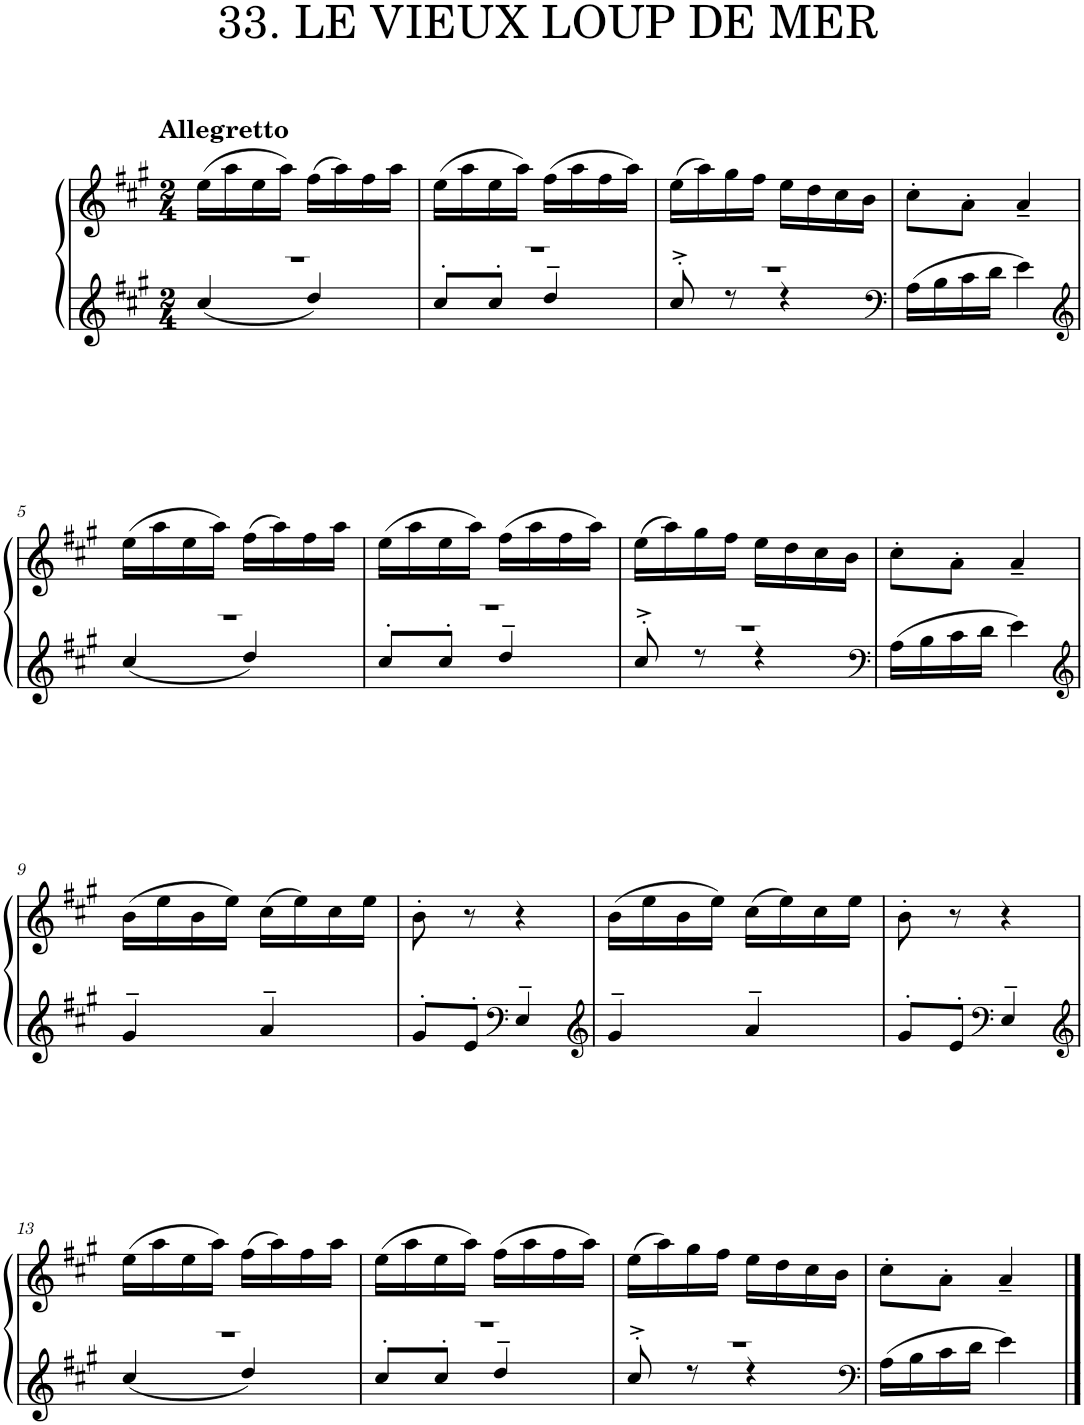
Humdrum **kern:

**kern	**kern
*part1	*part1
*staff2	*staff1
*I"Piano	*
*I'Pno.	*
*clefG2	*clefG2
*k[f#c#g#]	*k[f#c#g#]
*M2/4	*M2/4
=1	=1
*^	*
!	!	!LO:TX:a:B:t=Allegretto
2r	4cc#/	(16ee\LL
.	.	16aa\
.	.	16ee\
.	.	16aa\JJ)
.	4dd/	(16ff#\LL
.	.	16aa\)
.	.	16ff#\
.	.	16aa\JJ
=2	=2	=2
2r	8cc#'/L	(16ee\LL
.	.	16aa\
.	8cc#'/J	16ee\
.	.	16aa\JJ)
.	4dd~/	(16ff#\LL
.	.	16aa\
.	.	16ff#\
.	.	16aa\JJ)
=3	=3	=3
2r	8cc#'^/	(16ee\LL
.	.	16aa\)
.	8r	16gg#\
.	.	16ff#\JJ
.	4r	16ee\LL
.	.	16dd\
.	.	16cc#\
.	.	16b\JJ
*v	*v	*
=4	=4
*clefF4	*
16A\LL	8cc#'\L
16B\	.
16c#\	8a'\J
16d\JJ	.
4e\	4a~/
!!LO:LB:g=z
=5	=5
*clefG2	*
*^	*
2r	4cc#/	(16ee\LL
.	.	16aa\
.	.	16ee\
.	.	16aa\JJ)
.	4dd/	(16ff#\LL
.	.	16aa\)
.	.	16ff#\
.	.	16aa\JJ
=6	=6	=6
2r	8cc#'/L	(16ee\LL
.	.	16aa\
.	8cc#'/J	16ee\
.	.	16aa\JJ)
.	4dd~/	(16ff#\LL
.	.	16aa\
.	.	16ff#\
.	.	16aa\JJ)
=7	=7	=7
2r	8cc#'^/	(16ee\LL
.	.	16aa\)
.	8r	16gg#\
.	.	16ff#\JJ
.	4r	16ee\LL
.	.	16dd\
.	.	16cc#\
.	.	16b\JJ
*v	*v	*
=8	=8
*clefF4	*
16A\LL	8cc#'\L
16B\	.
16c#\	8a'\J
16d\JJ	.
4e\	4a~/
!!LO:LB:g=z
=9	=9
*clefG2	*
*^	*
2ryy	4g#~/	(16b\LL
.	.	16ee\
.	.	16b\
.	.	16ee\JJ)
.	4a~/	(16cc#\LL
.	.	16ee\)
.	.	16cc#\
.	.	16ee\JJ
=10	=10	=10
2ryy	8g#'/L	8b'\
.	8e'/J	8r
*clefF4	*	*
.	4E~/	4r
=11	=11	=11
*clefG2	*	*
2ryy	4g#~/	(16b\LL
.	.	16ee\
.	.	16b\
.	.	16ee\JJ)
.	4a~/	(16cc#\LL
.	.	16ee\)
.	.	16cc#\
.	.	16ee\JJ
=12	=12	=12
2ryy	8g#'/L	8b'\
.	8e'/J	8r
*clefF4	*	*
.	4E~/	4r
!!LO:LB:g=z
=13	=13	=13
*clefG2	*	*
2r	4cc#/	(16ee\LL
.	.	16aa\
.	.	16ee\
.	.	16aa\JJ)
.	4dd/	(16ff#\LL
.	.	16aa\)
.	.	16ff#\
.	.	16aa\JJ
=14	=14	=14
2r	8cc#'/L	(16ee\LL
.	.	16aa\
.	8cc#'/J	16ee\
.	.	16aa\JJ)
.	4dd~/	(16ff#\LL
.	.	16aa\
.	.	16ff#\
.	.	16aa\JJ)
=15	=15	=15
2r	8cc#'^/	(16ee\LL
.	.	16aa\)
.	8r	16gg#\
.	.	16ff#\JJ
.	4r	16ee\LL
.	.	16dd\
.	.	16cc#\
.	.	16b\JJ
*v	*v	*
=16	=16
*clefF4	*
16A\LL	8cc#'\L
16B\	.
16c#\	8a'\J
16d\JJ	.
4e\	4a~/
==	==
*-	*-
